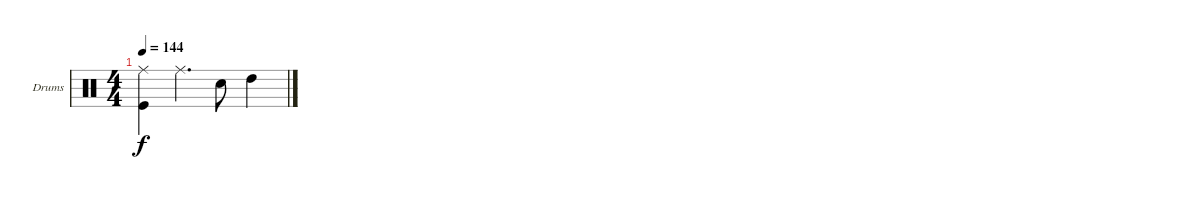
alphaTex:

\bracketExtendMode groupsimilarinstruments
\firstSystemTrackNameOrientation horizontal
\otherSystemsTrackNameOrientation horizontal
\track ("Drumkit" "Drums") {multiBarRest instrument percussion}
\staff {score}
\articulation defaults
\ts (4 4)
\tempo 144
\clef neutral
\ks c
("Ride (middle)" "Kick (hit)").4{dy f} "Ride (middle)".4{d} "Snare (hit) 2".8 "High Tom (hit)".4
